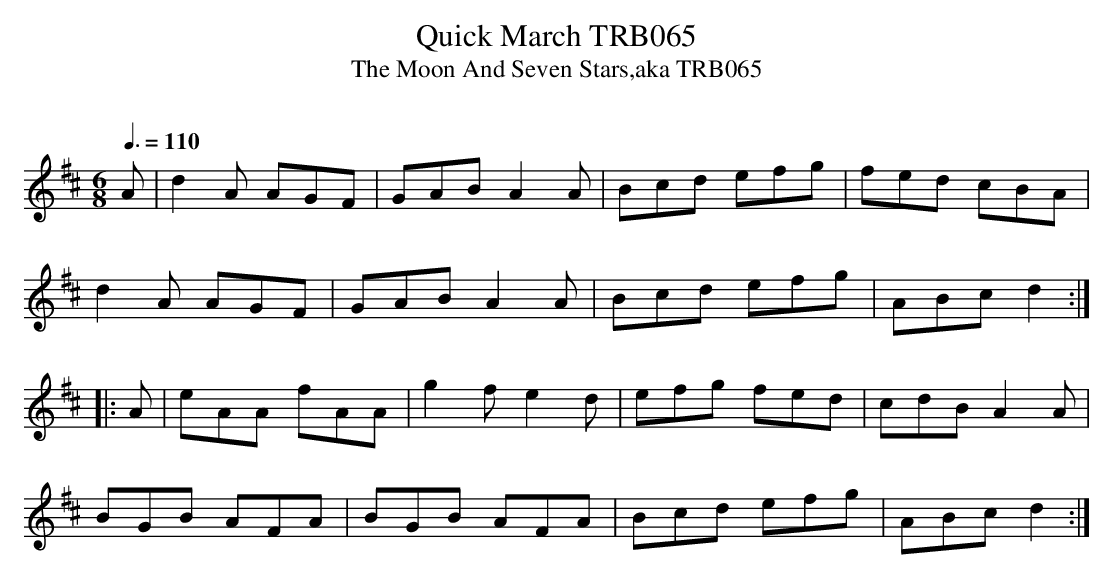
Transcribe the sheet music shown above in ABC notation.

X:1
T:Quick March TRB065
Q:3/8=110
T:Moon And Seven Stars,aka TRB065, The
L:1/8
M:6/8
O:
K:D
A | d2 A AGF | GAB A2 A | Bcd efg | fed cBA |
d2 A AGF | GAB A2 A | Bcd efg | ABcd2 :|
|:A | eAA fAA | g2 f e2 d | efg fed | cdB A2 A |
BGB AFA | BGB AFA | Bcd efg | ABc d2 :|
